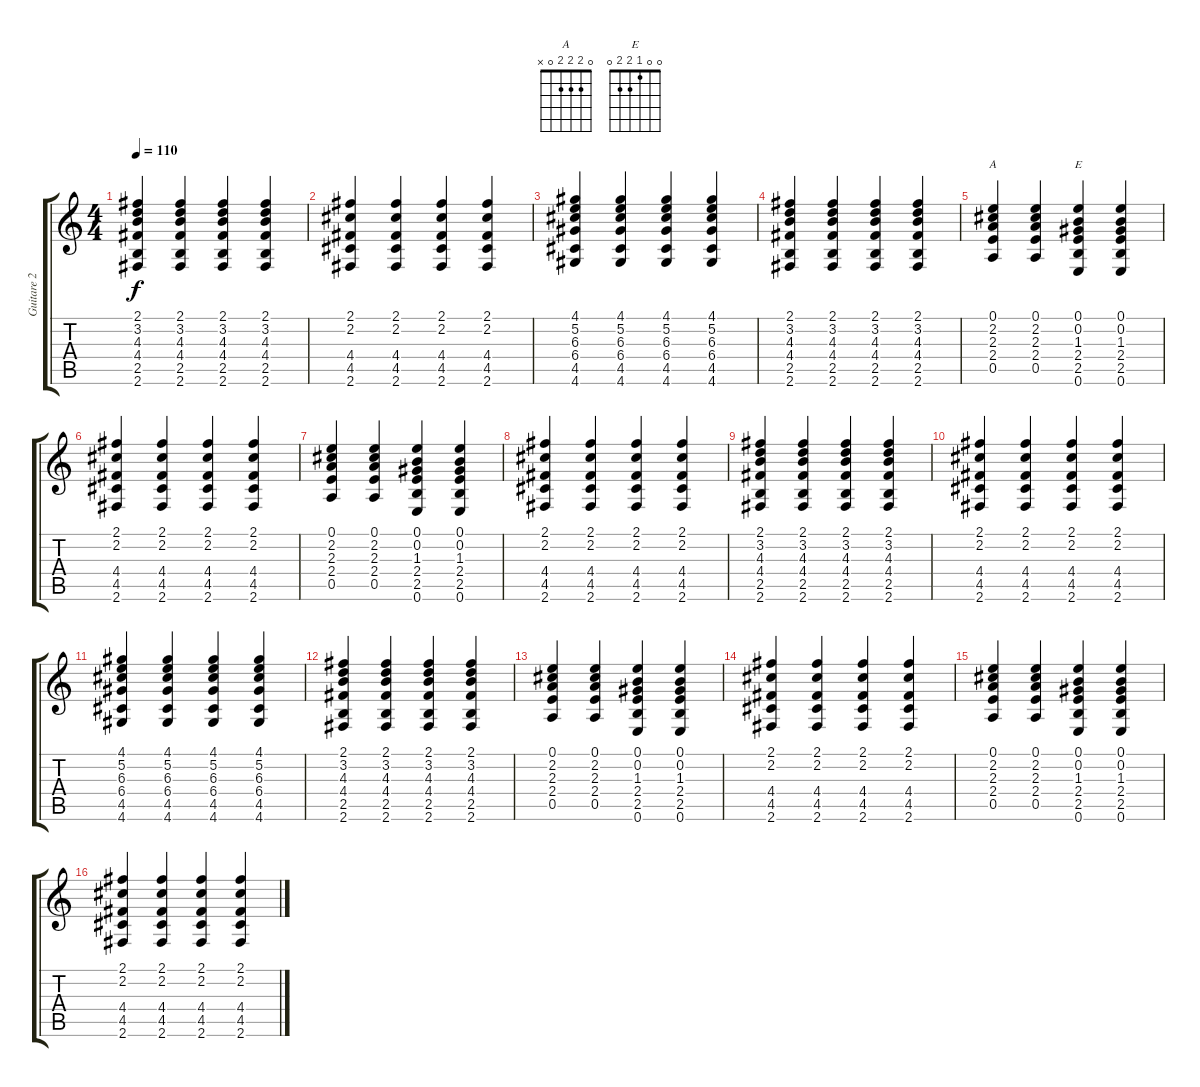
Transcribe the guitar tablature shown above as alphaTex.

\track ("Guitare 2" "Guitare 2") {instrument electricguitarmuted}
\staff {score tabs}
\tuning (E4 B3 G3 D3 A2 E2) {hide}
\chord ("A" 0 2 2 2 0 x)
\chord ("E" 0 0 1 2 2 0)
\ts (4 4)
\tempo 110
\clef g2
\ks c
(2.1 3.2 4.3 4.4 2.5 2.6).4{dy f} (2.1 3.2 4.3 4.4 2.5 2.6).4 (2.1 3.2 4.3 4.4 2.5 2.6).4 (2.1 3.2 4.3 4.4 2.5 2.6).4 |
(2.1 2.2 4.4 4.5 2.6).4 (2.1 2.2 4.4 4.5 2.6).4 (2.1 2.2 4.4 4.5 2.6).4 (2.1 2.2 4.4 4.5 2.6).4 |
(4.1 5.2 6.3 6.4 4.5 4.6).4 (4.1 5.2 6.3 6.4 4.5 4.6).4 (4.1 5.2 6.3 6.4 4.5 4.6).4 (4.1 5.2 6.3 6.4 4.5 4.6).4 |
(2.1 3.2 4.3 4.4 2.5 2.6).4 (2.1 3.2 4.3 4.4 2.5 2.6).4 (2.1 3.2 4.3 4.4 2.5 2.6).4 (2.1 3.2 4.3 4.4 2.5 2.6).4 |
(0.1 2.2 2.3 2.4 0.5).4{ch "A"} (0.1 2.2 2.3 2.4 0.5).4 (0.1 0.2 1.3 2.4 2.5 0.6).4{ch "E"} (0.1 0.2 1.3 2.4 2.5 0.6).4 |
(2.1 2.2 4.4 4.5 2.6).4 (2.1 2.2 4.4 4.5 2.6).4 (2.1 2.2 4.4 4.5 2.6).4 (2.1 2.2 4.4 4.5 2.6).4 |
(0.1 2.2 2.3 2.4 0.5).4 (0.1 2.2 2.3 2.4 0.5).4 (0.1 0.2 1.3 2.4 2.5 0.6).4 (0.1 0.2 1.3 2.4 2.5 0.6).4 |
(2.1 2.2 4.4 4.5 2.6).4 (2.1 2.2 4.4 4.5 2.6).4 (2.1 2.2 4.4 4.5 2.6).4 (2.1 2.2 4.4 4.5 2.6).4 |
(2.1 3.2 4.3 4.4 2.5 2.6).4 (2.1 3.2 4.3 4.4 2.5 2.6).4 (2.1 3.2 4.3 4.4 2.5 2.6).4 (2.1 3.2 4.3 4.4 2.5 2.6).4 |
(2.1 2.2 4.4 4.5 2.6).4 (2.1 2.2 4.4 4.5 2.6).4 (2.1 2.2 4.4 4.5 2.6).4 (2.1 2.2 4.4 4.5 2.6).4 |
(4.1 5.2 6.3 6.4 4.5 4.6).4 (4.1 5.2 6.3 6.4 4.5 4.6).4 (4.1 5.2 6.3 6.4 4.5 4.6).4 (4.1 5.2 6.3 6.4 4.5 4.6).4 |
(2.1 3.2 4.3 4.4 2.5 2.6).4 (2.1 3.2 4.3 4.4 2.5 2.6).4 (2.1 3.2 4.3 4.4 2.5 2.6).4 (2.1 3.2 4.3 4.4 2.5 2.6).4 |
(0.1 2.2 2.3 2.4 0.5).4 (0.1 2.2 2.3 2.4 0.5).4 (0.1 0.2 1.3 2.4 2.5 0.6).4 (0.1 0.2 1.3 2.4 2.5 0.6).4 |
(2.1 2.2 4.4 4.5 2.6).4 (2.1 2.2 4.4 4.5 2.6).4 (2.1 2.2 4.4 4.5 2.6).4 (2.1 2.2 4.4 4.5 2.6).4 |
(0.1 2.2 2.3 2.4 0.5).4 (0.1 2.2 2.3 2.4 0.5).4 (0.1 0.2 1.3 2.4 2.5 0.6).4 (0.1 0.2 1.3 2.4 2.5 0.6).4 |
(2.1 2.2 4.4 4.5 2.6).4 (2.1 2.2 4.4 4.5 2.6).4 (2.1 2.2 4.4 4.5 2.6).4 (2.1 2.2 4.4 4.5 2.6).4
